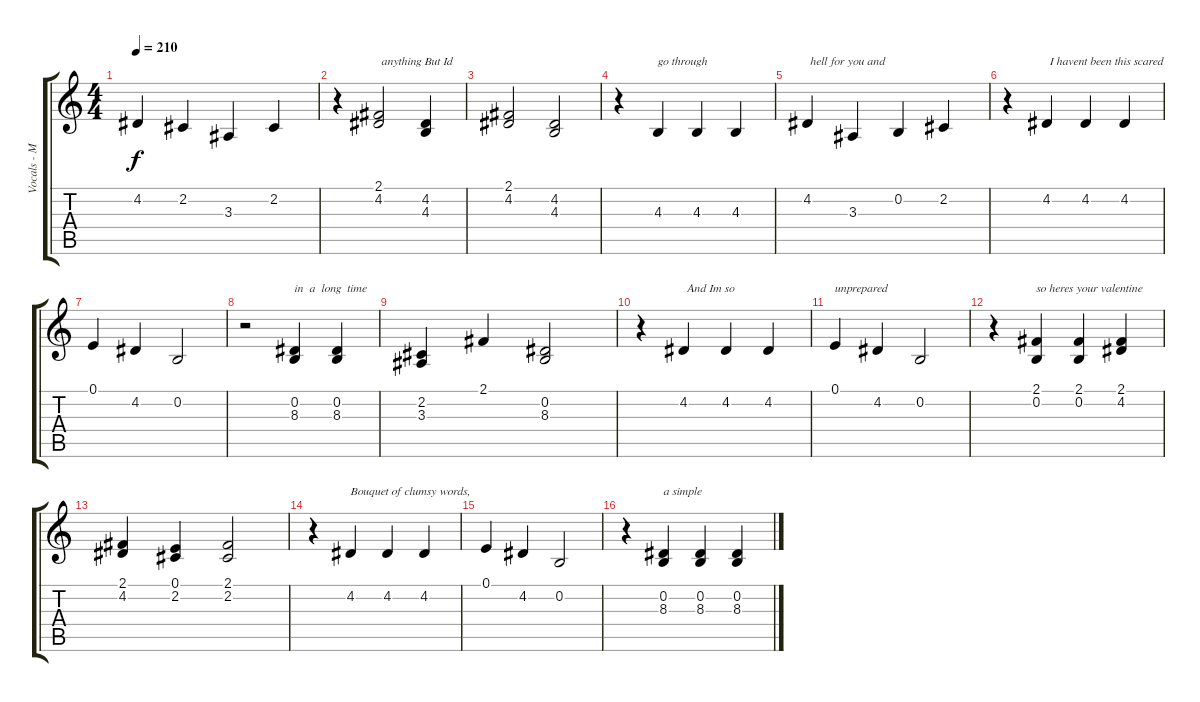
\track ("Vocals - Mark " "Vocals - M") {instrument sopranosax}
\staff {score tabs}
\tuning (E4 B3 G3 D3 A2 E2) {hide}
\ts (4 4)
\tempo 210
\clef g2
\ks c
4.2.4{dy f} 2.2.4 3.3.4 2.2.4 |
r.4 (2.1 4.2).2{txt " anything But Id"} (4.2 4.3).4 |
(2.1 4.2).2 (4.2 4.3).2 |
r.4 4.3.4{txt "go through"} 4.3.4 4.3.4 |
4.2.4{txt " hell for you and"} 3.3.4 0.2.4 2.2.4 |
r.4 4.2.4{txt " I havent been this scared "} 4.2.4 4.2.4 |
0.1.4 4.2.4 0.2.2 |
r.2 (0.2 8.3).4{txt "in  a  long  time"} (0.2 8.3).4 |
(2.2 3.3).4 2.1.4 (0.2 8.3).2 |
r.4 4.2.4{txt " And Im so "} 4.2.4 4.2.4 |
0.1.4{txt "unprepared "} 4.2.4 0.2.2 |
r.4 (2.1 0.2).4{txt "so heres your valentine"} (2.1 0.2).4 (2.1 4.2).4 |
(2.1 4.2).4 (0.1 2.2).4 (2.1 2.2).2 |
r.4 4.2.4{txt "Bouquet of clumsy words, "} 4.2.4 4.2.4 |
0.1.4 4.2.4 0.2.2 |
r.4 (0.2 8.3).4{txt "a simple "} (0.2 8.3).4 (0.2 8.3).4
